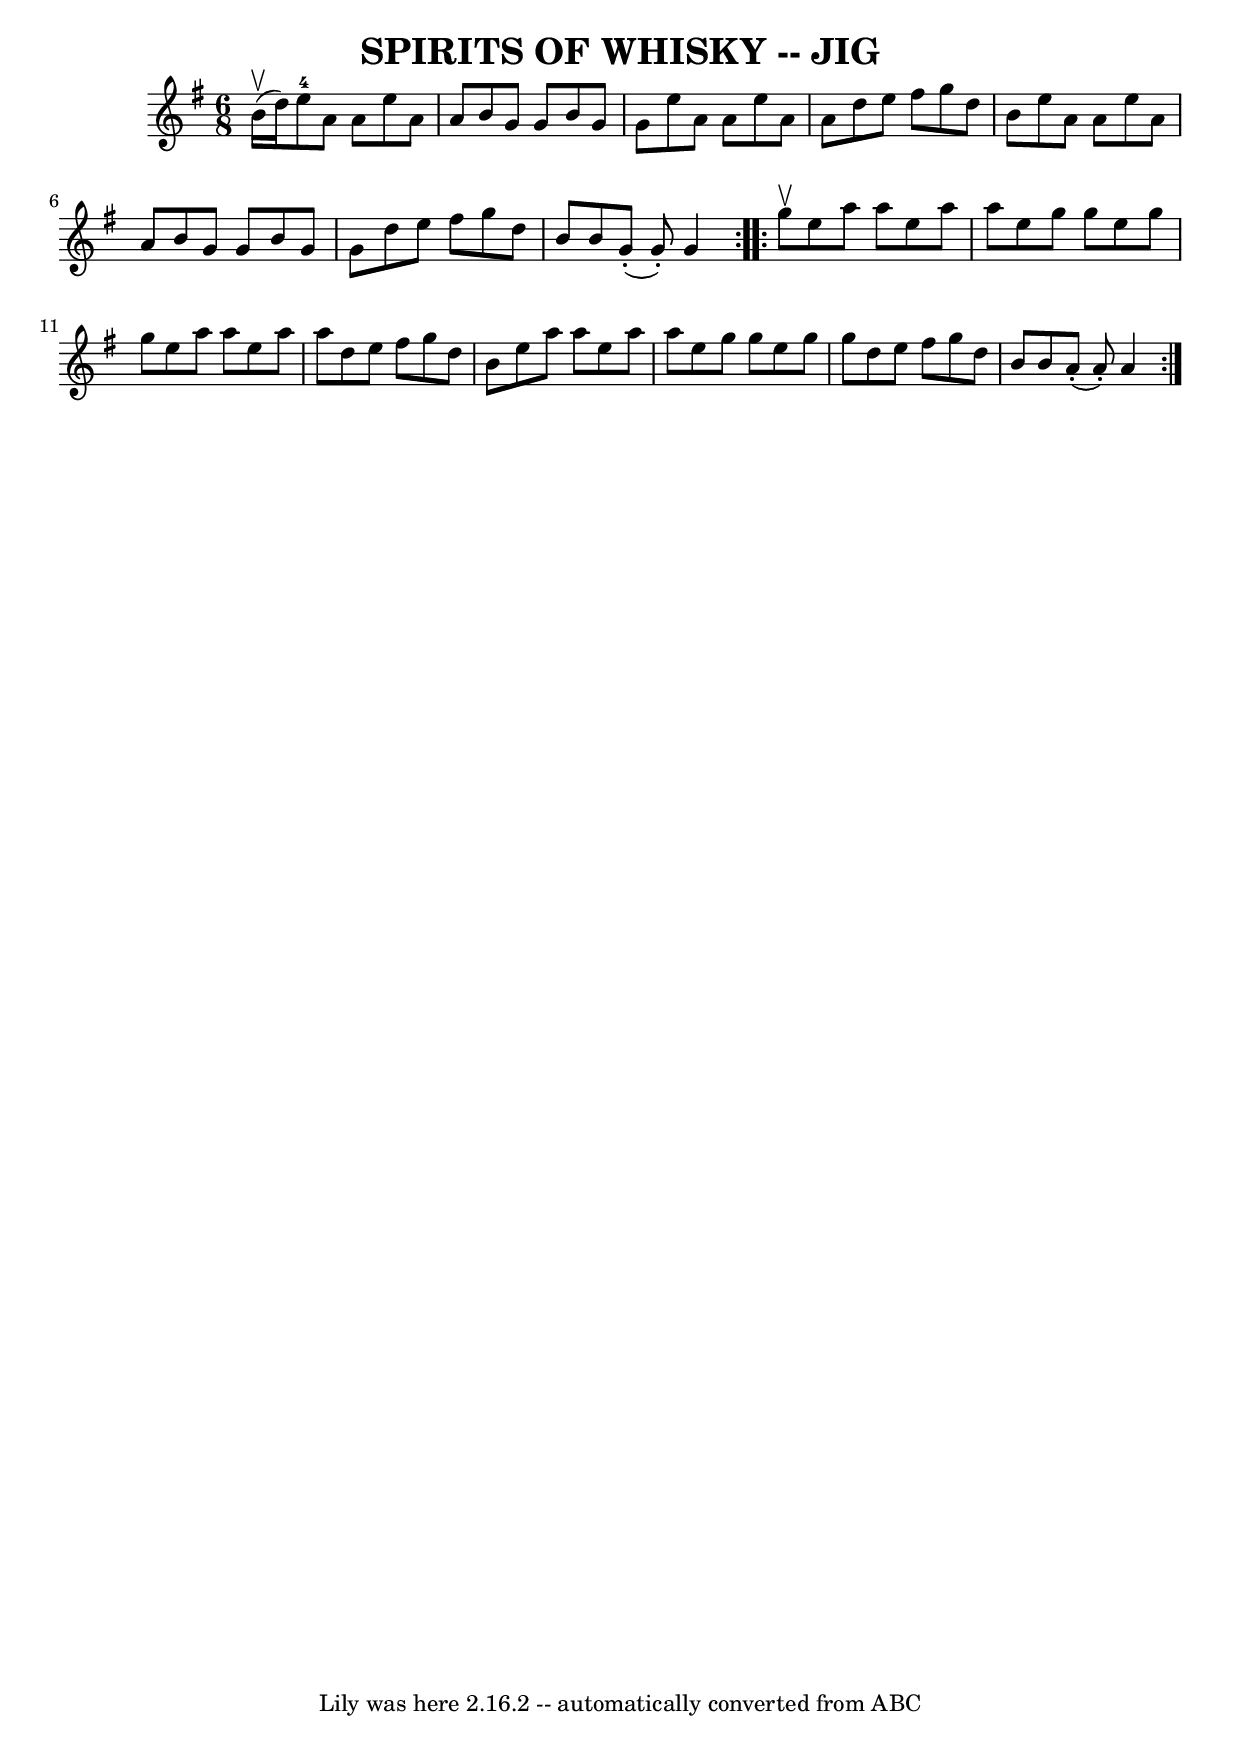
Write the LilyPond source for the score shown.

\version "2.16.2"
\include "Mammoth.ily"
\header {
  %% book = "Ryan's Mammoth Collection of Fiddle Tunes"
  crossRefNumber = "1"
  footnotes = ""
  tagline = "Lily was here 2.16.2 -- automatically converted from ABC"
  title = "SPIRITS OF WHISKY -- JIG"

}
voicedefault =  {



  \repeat volta 2 {

    \time 6/8 
    \key a \dorian
    b'16 (^\upbow d''16)       |
    e''8-4 a'8 a'8 e''8 a'8 a'8    |
    b'8 g'8 g'8 b'8  
    g'8 g'8    |
    e''8 a'8 a'8 e''8 a'8 a'8    |
    
    d''8 e''8 fis''8 g''8 d''8 b'8    |
    |
    e''8 
    a'8 a'8 e''8 a'8 a'8    |
    b'8 g'8 g'8 b'8    
    g'8 g'8    |
    d''8 e''8 fis''8 g''8 d''8 b'8    
    |
    b'8 g'8 (-. g'8-.) g'4    
  }     
  \repeat volta 2 {
    g''8^\upbow       |
    e''8 a''8 a''8 e''8 a''8 a''8    
    |
    e''8 g''8 g''8 e''8 g''8 g''8    |
    e''8    
    a''8 a''8 e''8 a''8 a''8    |
    d''8 e''8 fis''8    
    g''8 d''8 b'8    |
    |
    e''8 a''8 a''8 e''8    
    a''8 a''8    |
    e''8 g''8 g''8 e''8 g''8 g''8    
    |
    d''8 e''8 fis''8 g''8 d''8 b'8    |
    b'8      
    a'8 (-. a'8-.) a'4    
  }   

}

\score{
  <<

    \context Staff="default"
    {
      \voicedefault 
      
    }

  >>
  \layout {
    
  }
  \midi {
  }

}
